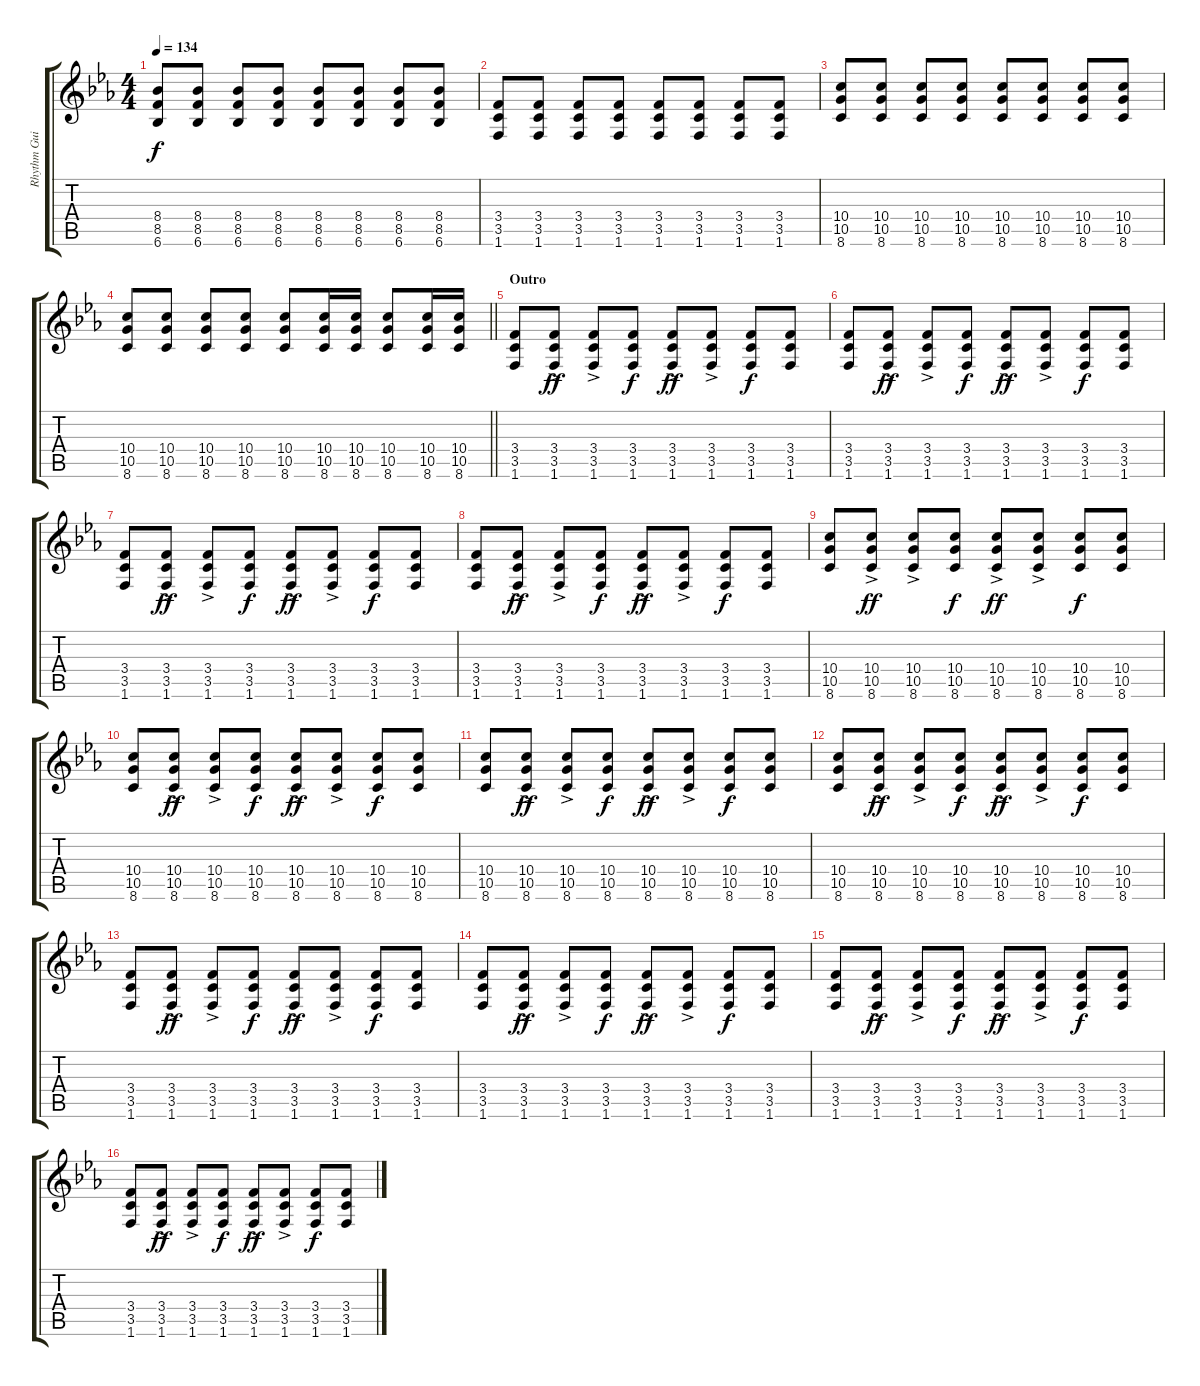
\track ("Rhythm Guitar" "Rhythm Gui") {instrument overdrivenguitar}
\staff {score tabs}
\tuning (E4 B3 G3 D3 A2 E2) {hide}
\ts (4 4)
\tempo 134
\clef g2
\ks eb
(8.4 8.5 6.6).8{dy f} (8.4 8.5 6.6).8 (8.4 8.5 6.6).8 (8.4 8.5 6.6).8 (8.4 8.5 6.6).8 (8.4 8.5 6.6).8 (8.4 8.5 6.6).8 (8.4 8.5 6.6).8 |
(3.4 3.5 1.6).8 (3.4 3.5 1.6).8 (3.4 3.5 1.6).8 (3.4 3.5 1.6).8 (3.4 3.5 1.6).8 (3.4 3.5 1.6).8 (3.4 3.5 1.6).8 (3.4 3.5 1.6).8 |
(10.4 10.5 8.6).8 (10.4 10.5 8.6).8 (10.4 10.5 8.6).8 (10.4 10.5 8.6).8 (10.4 10.5 8.6).8 (10.4 10.5 8.6).8 (10.4 10.5 8.6).8 (10.4 10.5 8.6).8 |
\barLineRight lightlight
(10.4 10.5 8.6).8 (10.4 10.5 8.6).8 (10.4 10.5 8.6).8 (10.4 10.5 8.6).8 (10.4 10.5 8.6).8 (10.4 10.5 8.6).16 (10.4 10.5 8.6).16 (10.4 10.5 8.6).8 (10.4 10.5 8.6).16 (10.4 10.5 8.6).16 |
\section ("" "Outro")
(3.4 3.5 1.6).8 (3.4{ac} 3.5{ac} 1.6{ac}).8{dy ff} (3.4{ac} 3.5{ac} 1.6{ac}).8 (3.4 3.5 1.6).8{dy f} (3.4{ac} 3.5{ac} 1.6{ac}).8{dy ff} (3.4{ac} 3.5{ac} 1.6{ac}).8 (3.4 3.5 1.6).8{dy f} (3.4 3.5 1.6).8 |
(3.4 3.5 1.6).8 (3.4{ac} 3.5{ac} 1.6{ac}).8{dy ff} (3.4{ac} 3.5{ac} 1.6{ac}).8 (3.4 3.5 1.6).8{dy f} (3.4{ac} 3.5{ac} 1.6{ac}).8{dy ff} (3.4{ac} 3.5{ac} 1.6{ac}).8 (3.4 3.5 1.6).8{dy f} (3.4 3.5 1.6).8 |
(3.4 3.5 1.6).8 (3.4{ac} 3.5{ac} 1.6{ac}).8{dy ff} (3.4{ac} 3.5{ac} 1.6{ac}).8 (3.4 3.5 1.6).8{dy f} (3.4{ac} 3.5{ac} 1.6{ac}).8{dy ff} (3.4{ac} 3.5{ac} 1.6{ac}).8 (3.4 3.5 1.6).8{dy f} (3.4 3.5 1.6).8 |
(3.4 3.5 1.6).8 (3.4{ac} 3.5{ac} 1.6{ac}).8{dy ff} (3.4{ac} 3.5{ac} 1.6{ac}).8 (3.4 3.5 1.6).8{dy f} (3.4{ac} 3.5{ac} 1.6{ac}).8{dy ff} (3.4{ac} 3.5{ac} 1.6{ac}).8 (3.4 3.5 1.6).8{dy f} (3.4 3.5 1.6).8 |
(10.4 10.5 8.6).8 (10.4{ac} 10.5{ac} 8.6{ac}).8{dy ff} (10.4{ac} 10.5{ac} 8.6{ac}).8 (10.4 10.5 8.6).8{dy f} (10.4{ac} 10.5{ac} 8.6{ac}).8{dy ff} (10.4{ac} 10.5{ac} 8.6{ac}).8 (10.4 10.5 8.6).8{dy f} (10.4 10.5 8.6).8 |
(10.4 10.5 8.6).8 (10.4{ac} 10.5{ac} 8.6{ac}).8{dy ff} (10.4{ac} 10.5{ac} 8.6{ac}).8 (10.4 10.5 8.6).8{dy f} (10.4{ac} 10.5{ac} 8.6{ac}).8{dy ff} (10.4{ac} 10.5{ac} 8.6{ac}).8 (10.4 10.5 8.6).8{dy f} (10.4 10.5 8.6).8 |
(10.4 10.5 8.6).8 (10.4{ac} 10.5{ac} 8.6{ac}).8{dy ff} (10.4{ac} 10.5{ac} 8.6{ac}).8 (10.4 10.5 8.6).8{dy f} (10.4{ac} 10.5{ac} 8.6{ac}).8{dy ff} (10.4{ac} 10.5{ac} 8.6{ac}).8 (10.4 10.5 8.6).8{dy f} (10.4 10.5 8.6).8 |
(10.4 10.5 8.6).8 (10.4{ac} 10.5{ac} 8.6{ac}).8{dy ff} (10.4{ac} 10.5{ac} 8.6{ac}).8 (10.4 10.5 8.6).8{dy f} (10.4{ac} 10.5{ac} 8.6{ac}).8{dy ff} (10.4{ac} 10.5{ac} 8.6{ac}).8 (10.4 10.5 8.6).8{dy f} (10.4 10.5 8.6).8 |
(3.4 3.5 1.6).8 (3.4{ac} 3.5{ac} 1.6{ac}).8{dy ff} (3.4{ac} 3.5{ac} 1.6{ac}).8 (3.4 3.5 1.6).8{dy f} (3.4{ac} 3.5{ac} 1.6{ac}).8{dy ff} (3.4{ac} 3.5{ac} 1.6{ac}).8 (3.4 3.5 1.6).8{dy f} (3.4 3.5 1.6).8 |
(3.4 3.5 1.6).8 (3.4{ac} 3.5{ac} 1.6{ac}).8{dy ff} (3.4{ac} 3.5{ac} 1.6{ac}).8 (3.4 3.5 1.6).8{dy f} (3.4{ac} 3.5{ac} 1.6{ac}).8{dy ff} (3.4{ac} 3.5{ac} 1.6{ac}).8 (3.4 3.5 1.6).8{dy f} (3.4 3.5 1.6).8 |
(3.4 3.5 1.6).8 (3.4{ac} 3.5{ac} 1.6{ac}).8{dy ff} (3.4{ac} 3.5{ac} 1.6{ac}).8 (3.4 3.5 1.6).8{dy f} (3.4{ac} 3.5{ac} 1.6{ac}).8{dy ff} (3.4{ac} 3.5{ac} 1.6{ac}).8 (3.4 3.5 1.6).8{dy f} (3.4 3.5 1.6).8 |
(3.4 3.5 1.6).8 (3.4{ac} 3.5{ac} 1.6{ac}).8{dy ff} (3.4{ac} 3.5{ac} 1.6{ac}).8 (3.4 3.5 1.6).8{dy f} (3.4{ac} 3.5{ac} 1.6{ac}).8{dy ff} (3.4{ac} 3.5{ac} 1.6{ac}).8 (3.4 3.5 1.6).8{dy f} (3.4 3.5 1.6).8
